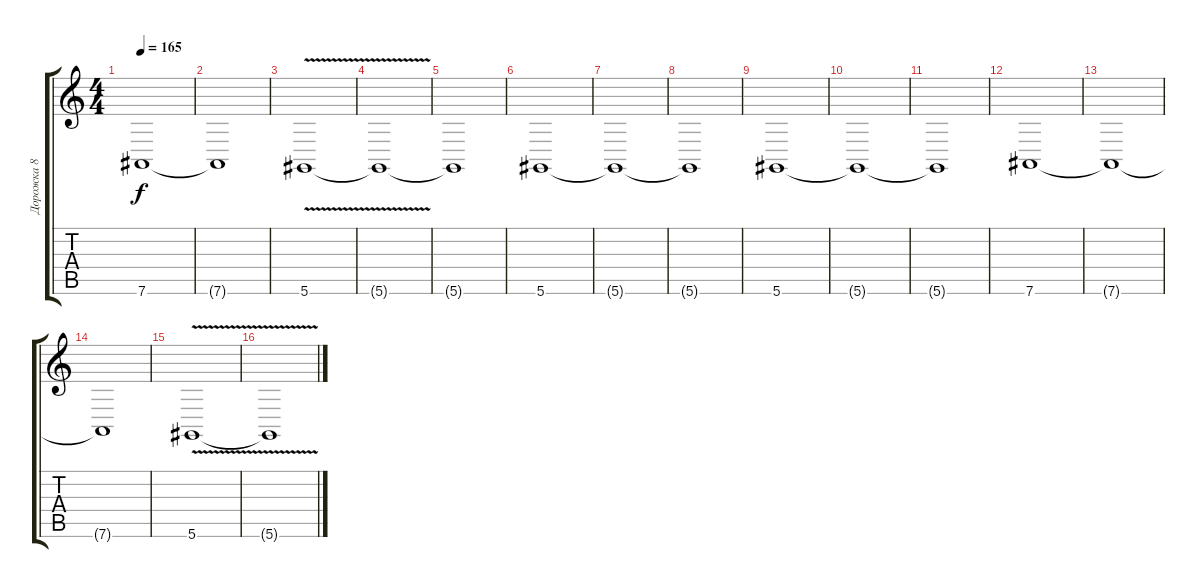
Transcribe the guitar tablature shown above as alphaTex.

\track ("Дорожка 8" "Дорожка 8") {instrument churchorgan}
\staff {score tabs}
\tuning (Eb4 Bb3 Gb3 Db3 Ab2 Eb2) {hide}
\ts (4 4)
\tempo 165
\clef g2
\ks c
7.6{t}.1{dy f} |
7.6{t}.1 |
5.6{v}.1 |
5.6{t}.1 |
5.6{t}.1 |
5.6.1 |
5.6{t}.1 |
5.6{t}.1 |
5.6.1 |
5.6{t}.1 |
5.6{t}.1 |
7.6.1 |
7.6{t}.1 |
7.6{t}.1 |
5.6{v}.1 |
5.6{t}.1
